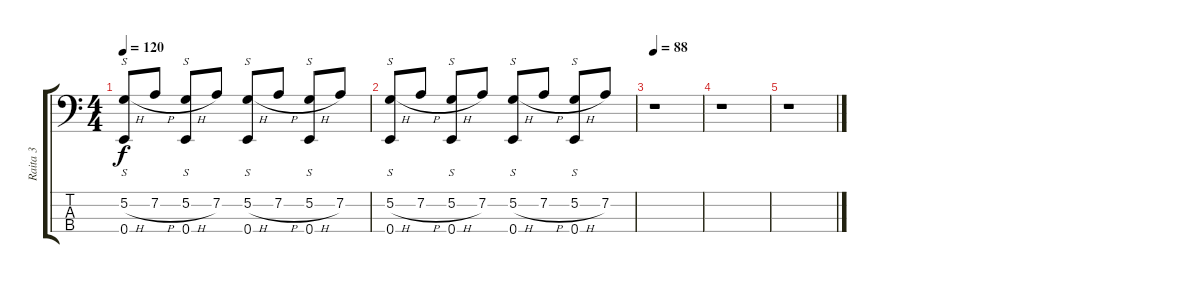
\track ("Raita 3" "Raita 3") {instrument electricbassfinger}
\staff {score tabs}
\tuning (G2 D2 A1 E1) {hide}
\ts (4 4)
\tempo 120
\clef f4
\ks c
(5.2{h} 0.4).8{s dy f} 7.2{h}.8 (5.2{h} 0.4).8{s} 7.2.8 (5.2{h} 0.4).8{s} 7.2{h}.8 (5.2{h} 0.4).8{s} 7.2.8 |
(5.2{h} 0.4).8{s} 7.2{h}.8 (5.2{h} 0.4).8{s} 7.2.8 (5.2{h} 0.4).8{s} 7.2{h}.8 (5.2{h} 0.4).8{s} 7.2.8 |
\tempo 88
r.1 |
r.1 |
r.1
